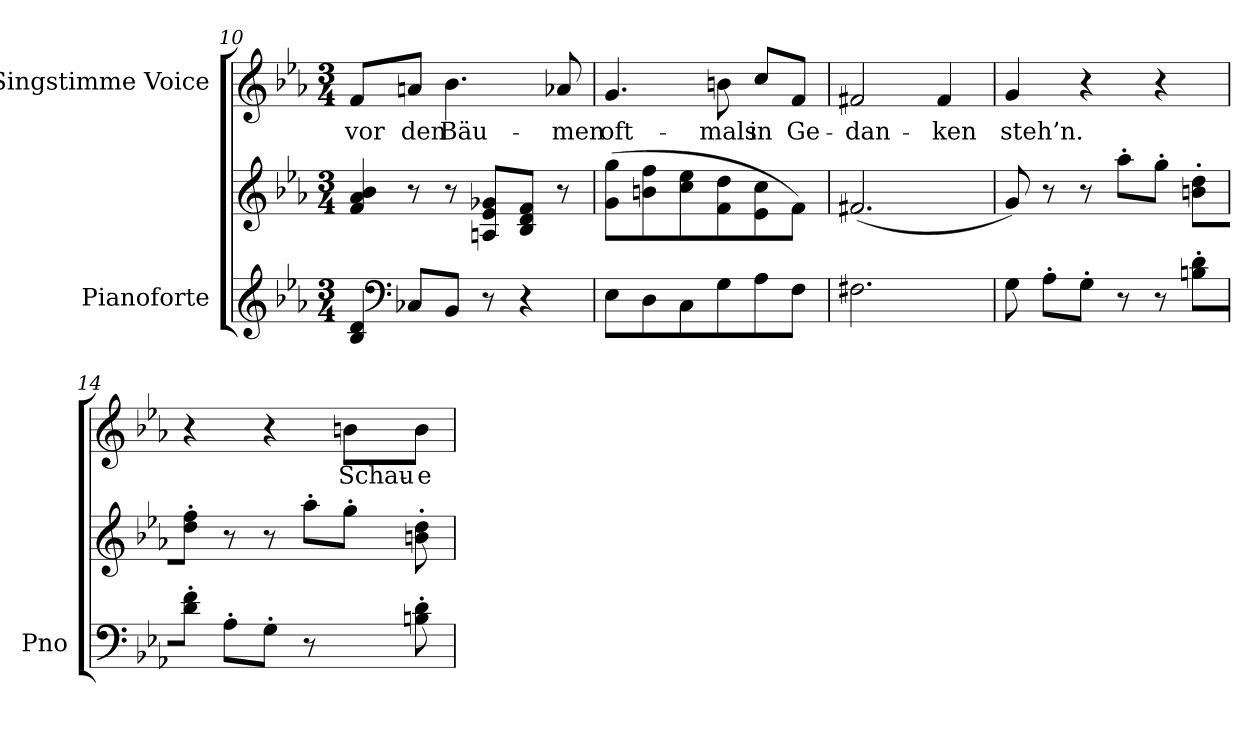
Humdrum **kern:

**kern	**kern	**kern	**text
*part2	*part2	*part1	*part1
*staff3	*staff2	*staff1	*staff1
*I"Pianoforte	*	*I"Singstimme Voice	*
*I'Pno	*	*	*
*clefG2	*clefG2	*clefG2	*
*k[b-e-a-]	*k[b-e-a-]	*k[b-e-a-]	*
*M3/4	*M3/4	*M3/4	*
=10	=10	=10	=10
!	!	!	!LO:LY:b
8B-/ 8d/J	8f/ 8a-/ 8b-/J	8f/L	vor
*clefF4	*	*	*
!	!	!	!LO:LY:b
8C-X/L	8r	8an/J	den
!	!	!	!LO:LY:b
8BB-/J	8r	4.b-\	Bäu-
8r	8An/ 8e-/ 8g-X/L	.	.
4r	8B-/ 8d/ 8f/J	.	.
!	!	!	!LO:LY:b
.	8r	8a-X/	-men
=11	=11	=11	=11
!	!	!	!LO:LY:b
8E-\L	(>8g\ 8gg\L	4.g/	oft-
8D\	8bn\ 8ff\	.	.
8C\	8cc\ 8ee-\	.	.
!	!	!	!LO:LY:b
8G\	8f\ 8dd\	8bn\	-mals
!	!	!	!LO:LY:b
8A-\	8e-\ 8cc\	8cc/L	in
!	!	!	!LO:LY:b
8F\J	8f\J)	8f/J	Ge-
=12	=12	=12	=12
!	!	!	!LO:LY:b
2.F#X\	(<2.f#X/	2f#X/	-dan-
!	!	!	!LO:LY:b
.	.	4f#/	-ken
!!LO:LB:g=z
=13	=13	=13	=13
!	!	!	!LO:LY:b
8G\	8g/)	4g/	steh’n.
8A-'\L	8r	.	.
8G'\J	8r	4r	.
8r	8aa-'\L	.	.
8r	8gg'\J	4r	.
8Bn\' 8d\'L	8bn\' 8dd\'L	.	.
=14	=14	=14	=14
8d\' 8f\'J	8dd\' 8ff\'J	4r	.
8A-'\L	8r	.	.
8G'\J	8r	4r	.
8r	8aa-'\L	.	.
!	!	!	!LO:LY:b
8ryy	8gg'\J	8bn\L	Schau-
!	!	!	!LO:LY:b
8Bn\' 8d\'L	8bn\' 8dd\'L	8b\J	-e
=	=	=	=
*-	*-	*-	*-
